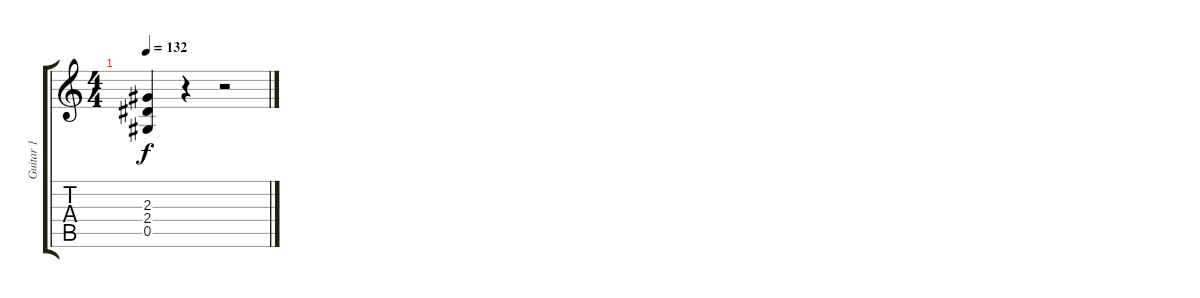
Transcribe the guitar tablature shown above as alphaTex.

\track ("Guitar 1" "Guitar 1") {instrument distortionguitar}
\staff {score tabs}
\tuning (Eb4 Bb3 Gb3 Db3 Ab2 Eb2) {hide}
\ts (4 4)
\tempo 132
\clef g2
\ks c
(2.3 2.4 0.5).4{dy f} r.4 r.2
